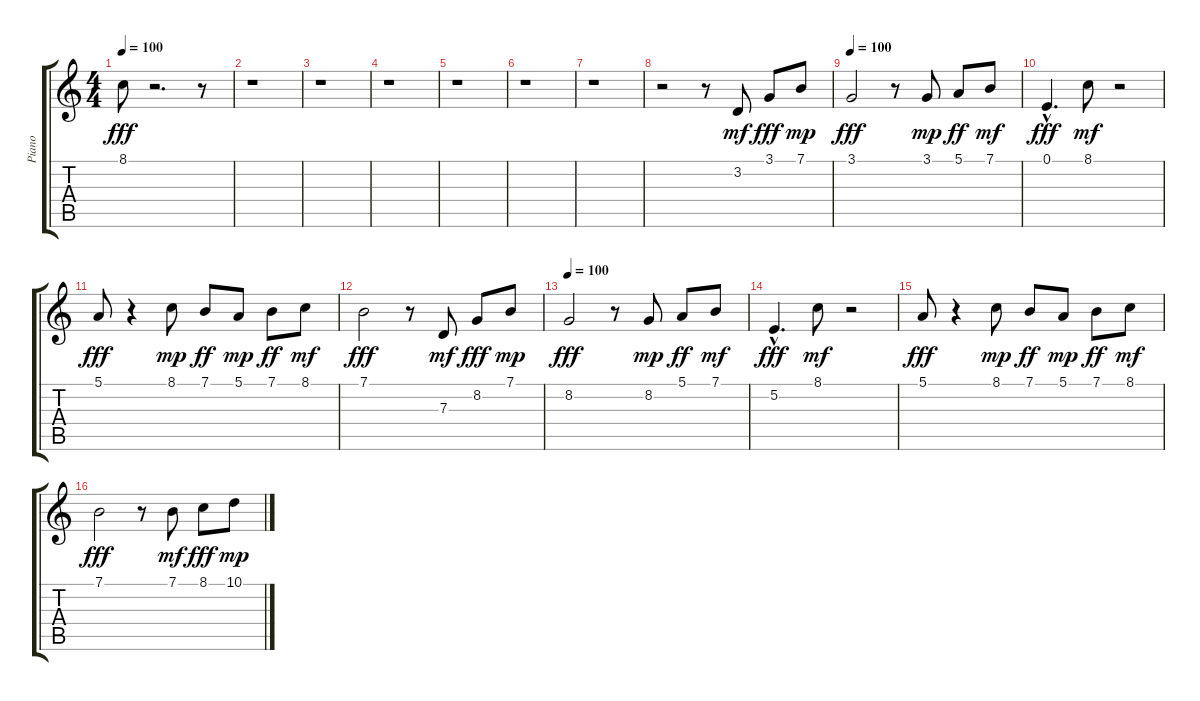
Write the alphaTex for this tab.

\track ("Piano" "Piano") {instrument acousticgrandpiano}
\staff {score tabs}
\tuning (E4 B3 G3 D3 A2 E2) {hide}
\ts (4 4)
\tempo 100
\clef g2
\ks c
8.1.8{dy fff} r.2{d} r.8 |
r.1 |
r.1 |
r.1 |
r.1 |
r.1 |
r.1 |
r.2 r.8 3.2.8{dy mf} 3.1.8{dy fff} 7.1.8{dy mp} |
\tempo 100
3.1.2{dy fff} r.8 3.1.8{dy mp} 5.1.8{dy ff} 7.1.8{dy mf} |
0.1{hac}.4{d dy fff} 8.1.8{dy mf} r.2 |
5.1.8{dy fff} r.4 8.1.8{dy mp} 7.1.8{dy ff} 5.1.8{dy mp} 7.1.8{dy ff} 8.1.8{dy mf} |
7.1.2{dy fff} r.8 7.3.8{dy mf} 8.2.8{dy fff} 7.1.8{dy mp} |
\tempo 100
8.2.2{dy fff} r.8 8.2.8{dy mp} 5.1.8{dy ff} 7.1.8{dy mf} |
5.2{hac}.4{d dy fff} 8.1.8{dy mf} r.2 |
5.1.8{dy fff} r.4 8.1.8{dy mp} 7.1.8{dy ff} 5.1.8{dy mp} 7.1.8{dy ff} 8.1.8{dy mf} |
7.1.2{dy fff} r.8 7.1.8{dy mf} 8.1.8{dy fff} 10.1.8{dy mp}
